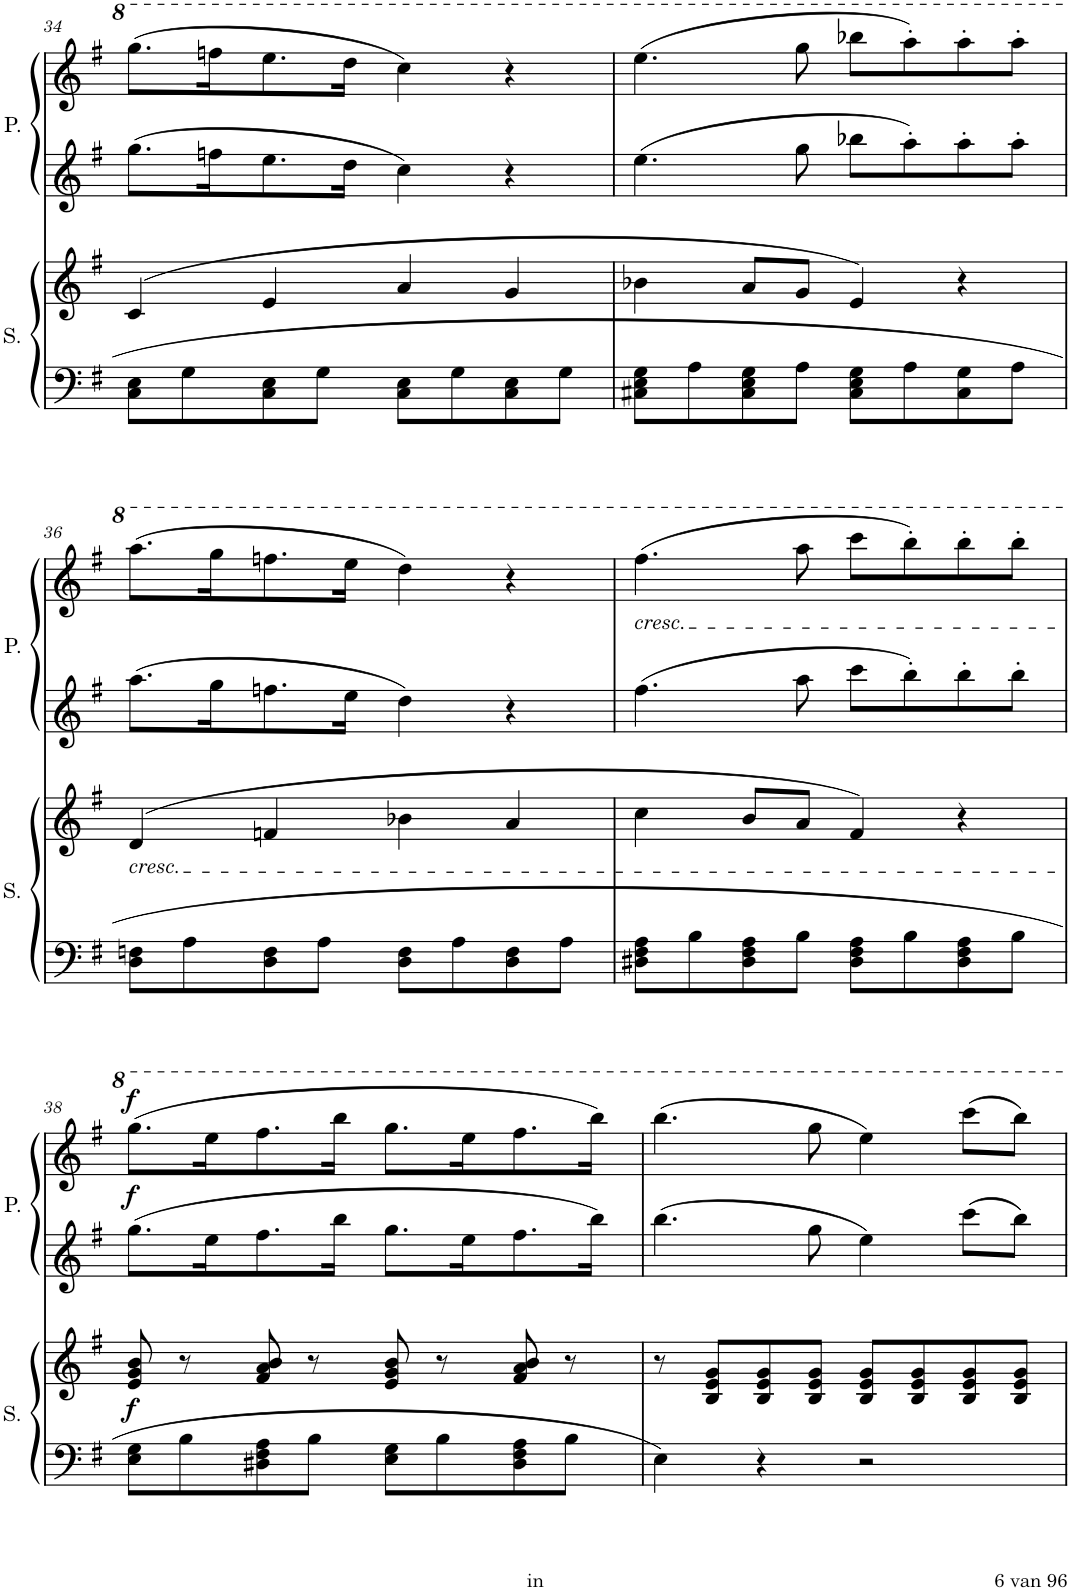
**kern	**kern	**dynam	**kern	**kern	**dynam
*part2	*part2	*part2	*part1	*part1	*part1
*staff4	*staff3	*staff3/4	*staff2	*staff1	*staff1/2
*I"Secondo	*	*	*I"Primo	*	*
*I'S.	*	*	*I'P.	*	*
!!LO:PB:g=z
*clefF4	*clefG2	*	*clefG2	*clefG2	*
*k[f#]	*k[f#]	*	*k[f#]	*k[f#]	*
*M4/4	*M4/4	*	*M4/4	*M4/4	*
*met(c)	*met(c)	*	*met(c)	*met(c)	*
=34	=34	=34	=34	=34	=34
8C\ 8E\L	(4c/	.	8.gg\L	(8.ggg\L	.
8G\	.	.	.	.	.
.	.	.	16ffn\K	16fffn\K	.
8C\ 8E\	4e/	.	8.ee\	8.eee\	.
8G\J	.	.	.	.	.
.	.	.	16dd\Jk	16ddd\Jk	.
8C\ 8E\L	4a/	.	4cc\	4ccc\)	.
8G\	.	.	.	.	.
8C\ 8E\	4g/	.	4r	4r	.
8G\J	.	.	.	.	.
=35	=35	=35	=35	=35	=35
8C#X\ 8E\ 8G\L	4b-X\	.	4.ee\	(4.eee\	.
8A\	.	.	.	.	.
8C#\ 8E\ 8G\	8a/L	.	.	.	.
8A\J	8g/J	.	8gg\	8ggg\	.
8C#\ 8E\ 8G\L	4e/)	.	8bb-X\L	8bbb-X\L	.
8A\	.	.	8aa'\	8aaa'\)	.
8C#\ 8G\	4r	.	8aa'\	8aaa'\	.
8A\J	.	.	8aa'\J	8aaa'\J	.
!!LO:LB:g=z
=36	=36	=36	=36	=36	=36
!	!LO:TX:b:i:t=cresc.	!	!	!	!
8D\ 8Fn\L	(4d/	.	8.aa\L	(8.aaa\L	.
8A\	.	.	.	.	.
.	.	.	16gg\K	16ggg\K	.
8D\ 8F\	4fn/	.	8.ffn\	8.fffn\	.
8A\J	.	.	.	.	.
.	.	.	16ee\Jk	16eee\Jk	.
8D\ 8F\L	4b-X\	.	4dd\	4ddd\)	.
8A\	.	.	.	.	.
8D\ 8F\	4a/	.	4r	4r	.
8A\J	.	.	.	.	.
=37	=37	=37	=37	=37	=37
!	!	!	!	!LO:TX:b:i:t=cresc.	!
8D#X\ 8F#\ 8A\L	4cc\	.	4.ff#\	(4.fff#\	.
8B\	.	.	.	.	.
8D#\ 8F#\ 8A\	8b/L	.	.	.	.
8B\J	8a/J	.	8aa\	8aaa\	.
8D#\ 8F#\ 8A\L	4f#/)	.	8ccc\L	8cccc\L	.
8B\	.	.	8bb'\	8bbb'\)	.
8D#\ 8F#\ 8A\	4r	.	8bb'\	8bbb'\	.
8B\J	.	.	8bb'\J	8bbb'\J	.
!!LO:LB:g=z
=38	=38	=38	=38	=38	=38
!	!	!LO:DY:b	!	!	!LO:DY:a=2
!	!	!	!	!	!LO:DY:n=1:a
8E\ 8G\L	8e/ 8g/ 8b/	f	8.gg\L	(8.ggg\L	f f
8B\	8r	.	.	.	.
.	.	.	16ee\K	16eee\K	.
8D#X\ 8F#\ 8A\	8f#/ 8a/ 8b/	.	8.ff#\	8.fff#\	.
8B\J	8r	.	.	.	.
.	.	.	16bb\Jk	16bbb\Jk	.
8E\ 8G\L	8e/ 8g/ 8b/	.	8.gg\L	8.ggg\L	.
8B\	8r	.	.	.	.
.	.	.	16ee\K	16eee\K	.
8D#\ 8F#\ 8A\	8f#/ 8a/ 8b/	.	8.ff#\	8.fff#\	.
8B\J	8r	.	.	.	.
.	.	.	16bb\Jk	16bbb\Jk)	.
=39	=39	=39	=39	=39	=39
4E\	8r	.	4.bb\	(4.bbb\	.
.	8B/ 8e/ 8g/L	.	.	.	.
4r	8B/ 8e/ 8g/	.	.	.	.
.	8B/ 8e/ 8g/J	.	8gg\	8ggg\	.
2r	8B/ 8e/ 8g/L	.	4ee\	4eee\)	.
.	8B/ 8e/ 8g/	.	.	.	.
.	8B/ 8e/ 8g/	.	8ccc\L	(8cccc\L	.
.	8B/ 8e/ 8g/J	.	8bb\J	8bbb\J)	.
=	=	=	=	=	=
*-	*-	*-	*-	*-	*-
